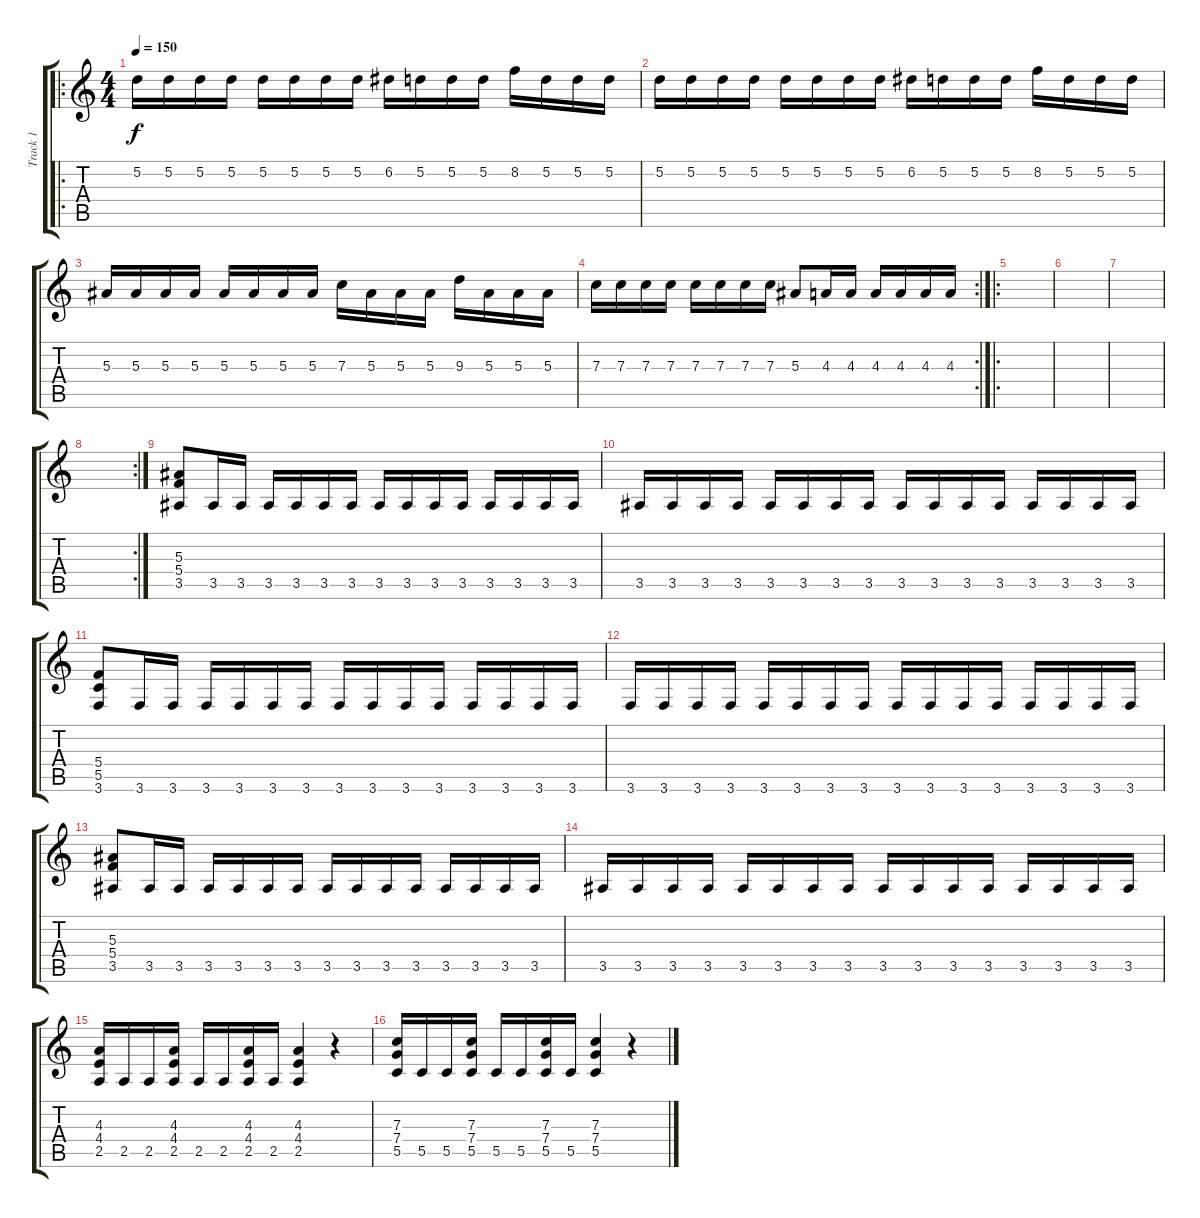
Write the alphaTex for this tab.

\track ("Track 1" "Track 1") {instrument distortionguitar}
\staff {score tabs}
\tuning (D4 A3 F3 C3 G2 D2) {hide}
\ro
\ts (4 4)
\tempo 150
\clef g2
\ks c
5.2.16{dy f instrument distortionguitar} 5.2.16 5.2.16 5.2.16 5.2.16 5.2.16 5.2.16 5.2.16 6.2.16 5.2.16 5.2.16 5.2.16 8.2.16 5.2.16 5.2.16 5.2.16 |
5.2.16 5.2.16 5.2.16 5.2.16 5.2.16 5.2.16 5.2.16 5.2.16 6.2.16 5.2.16 5.2.16 5.2.16 8.2.16 5.2.16 5.2.16 5.2.16 |
5.3.16 5.3.16 5.3.16 5.3.16 5.3.16 5.3.16 5.3.16 5.3.16 7.3.16 5.3.16 5.3.16 5.3.16 9.3.16 5.3.16 5.3.16 5.3.16 |
\rc 2
7.3.16 7.3.16 7.3.16 7.3.16 7.3.16 7.3.16 7.3.16 7.3.16 5.3.8 4.3.16 4.3.16 4.3.16 4.3.16 4.3.16 4.3.16 |
\ro
|
|
|
\rc 2
|
(5.3 5.4 3.5).8 3.5.16 3.5.16 3.5.16 3.5.16 3.5.16 3.5.16 3.5.16 3.5.16 3.5.16 3.5.16 3.5.16 3.5.16 3.5.16 3.5.16 |
3.5.16 3.5.16 3.5.16 3.5.16 3.5.16 3.5.16 3.5.16 3.5.16 3.5.16 3.5.16 3.5.16 3.5.16 3.5.16 3.5.16 3.5.16 3.5.16 |
(5.4 5.5 3.6).8 3.6.16 3.6.16 3.6.16 3.6.16 3.6.16 3.6.16 3.6.16 3.6.16 3.6.16 3.6.16 3.6.16 3.6.16 3.6.16 3.6.16 |
3.6.16 3.6.16 3.6.16 3.6.16 3.6.16 3.6.16 3.6.16 3.6.16 3.6.16 3.6.16 3.6.16 3.6.16 3.6.16 3.6.16 3.6.16 3.6.16 |
(5.3 5.4 3.5).8 3.5.16 3.5.16 3.5.16 3.5.16 3.5.16 3.5.16 3.5.16 3.5.16 3.5.16 3.5.16 3.5.16 3.5.16 3.5.16 3.5.16 |
3.5.16 3.5.16 3.5.16 3.5.16 3.5.16 3.5.16 3.5.16 3.5.16 3.5.16 3.5.16 3.5.16 3.5.16 3.5.16 3.5.16 3.5.16 3.5.16 |
(4.3 4.4 2.5).16 2.5.16 2.5.16 (4.3 4.4 2.5).16 2.5.16 2.5.16 (4.3 4.4 2.5).16 2.5.16 (4.3 4.4 2.5).4 r.4 |
(7.3 7.4 5.5).16 5.5.16 5.5.16 (7.3 7.4 5.5).16 5.5.16 5.5.16 (7.3 7.4 5.5).16 5.5.16 (7.3 7.4 5.5).4 r.4
